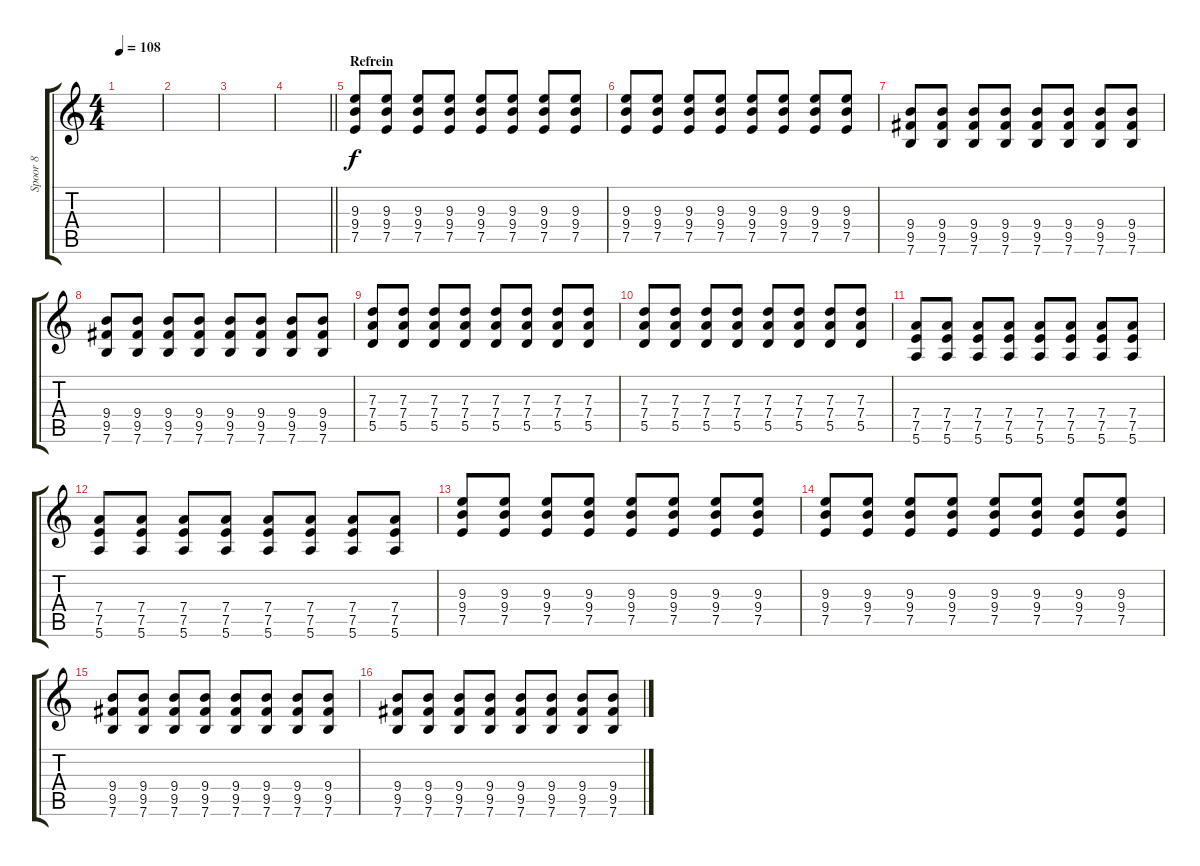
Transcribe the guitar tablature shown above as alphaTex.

\track ("Spoor 8" "Spoor 8") {instrument distortionguitar}
\staff {score tabs}
\tuning (E4 B3 G3 D3 A2 E2) {hide}
\ts (4 4)
\tempo 108
\clef g2
\ks c
|
|
|
\barLineRight lightlight
|
\section ("" "Refrein")
(9.3 9.4 7.5).8{volume 6} (9.3 9.4 7.5).8 (9.3 9.4 7.5).8 (9.3 9.4 7.5).8 (9.3 9.4 7.5).8 (9.3 9.4 7.5).8 (9.3 9.4 7.5).8 (9.3 9.4 7.5).8 |
(9.3 9.4 7.5).8 (9.3 9.4 7.5).8 (9.3 9.4 7.5).8 (9.3 9.4 7.5).8 (9.3 9.4 7.5).8 (9.3 9.4 7.5).8 (9.3 9.4 7.5).8 (9.3 9.4 7.5).8 |
(9.4 9.5 7.6).8 (9.4 9.5 7.6).8 (9.4 9.5 7.6).8 (9.4 9.5 7.6).8 (9.4 9.5 7.6).8 (9.4 9.5 7.6).8 (9.4 9.5 7.6).8 (9.4 9.5 7.6).8 |
(9.4 9.5 7.6).8 (9.4 9.5 7.6).8 (9.4 9.5 7.6).8 (9.4 9.5 7.6).8 (9.4 9.5 7.6).8 (9.4 9.5 7.6).8 (9.4 9.5 7.6).8 (9.4 9.5 7.6).8 |
(7.3 7.4 5.5).8 (7.3 7.4 5.5).8 (7.3 7.4 5.5).8 (7.3 7.4 5.5).8 (7.3 7.4 5.5).8 (7.3 7.4 5.5).8 (7.3 7.4 5.5).8 (7.3 7.4 5.5).8 |
(7.3 7.4 5.5).8 (7.3 7.4 5.5).8 (7.3 7.4 5.5).8 (7.3 7.4 5.5).8 (7.3 7.4 5.5).8 (7.3 7.4 5.5).8 (7.3 7.4 5.5).8 (7.3 7.4 5.5).8 |
(7.4 7.5 5.6).8 (7.4 7.5 5.6).8 (7.4 7.5 5.6).8 (7.4 7.5 5.6).8 (7.4 7.5 5.6).8 (7.4 7.5 5.6).8 (7.4 7.5 5.6).8 (7.4 7.5 5.6).8 |
(7.4 7.5 5.6).8 (7.4 7.5 5.6).8 (7.4 7.5 5.6).8 (7.4 7.5 5.6).8 (7.4 7.5 5.6).8 (7.4 7.5 5.6).8 (7.4 7.5 5.6).8 (7.4 7.5 5.6).8 |
(9.3 9.4 7.5).8 (9.3 9.4 7.5).8 (9.3 9.4 7.5).8 (9.3 9.4 7.5).8 (9.3 9.4 7.5).8 (9.3 9.4 7.5).8 (9.3 9.4 7.5).8 (9.3 9.4 7.5).8 |
(9.3 9.4 7.5).8 (9.3 9.4 7.5).8 (9.3 9.4 7.5).8 (9.3 9.4 7.5).8 (9.3 9.4 7.5).8 (9.3 9.4 7.5).8 (9.3 9.4 7.5).8 (9.3 9.4 7.5).8 |
(9.4 9.5 7.6).8 (9.4 9.5 7.6).8 (9.4 9.5 7.6).8 (9.4 9.5 7.6).8 (9.4 9.5 7.6).8 (9.4 9.5 7.6).8 (9.4 9.5 7.6).8 (9.4 9.5 7.6).8 |
(9.4 9.5 7.6).8 (9.4 9.5 7.6).8 (9.4 9.5 7.6).8 (9.4 9.5 7.6).8 (9.4 9.5 7.6).8 (9.4 9.5 7.6).8 (9.4 9.5 7.6).8 (9.4 9.5 7.6).8
